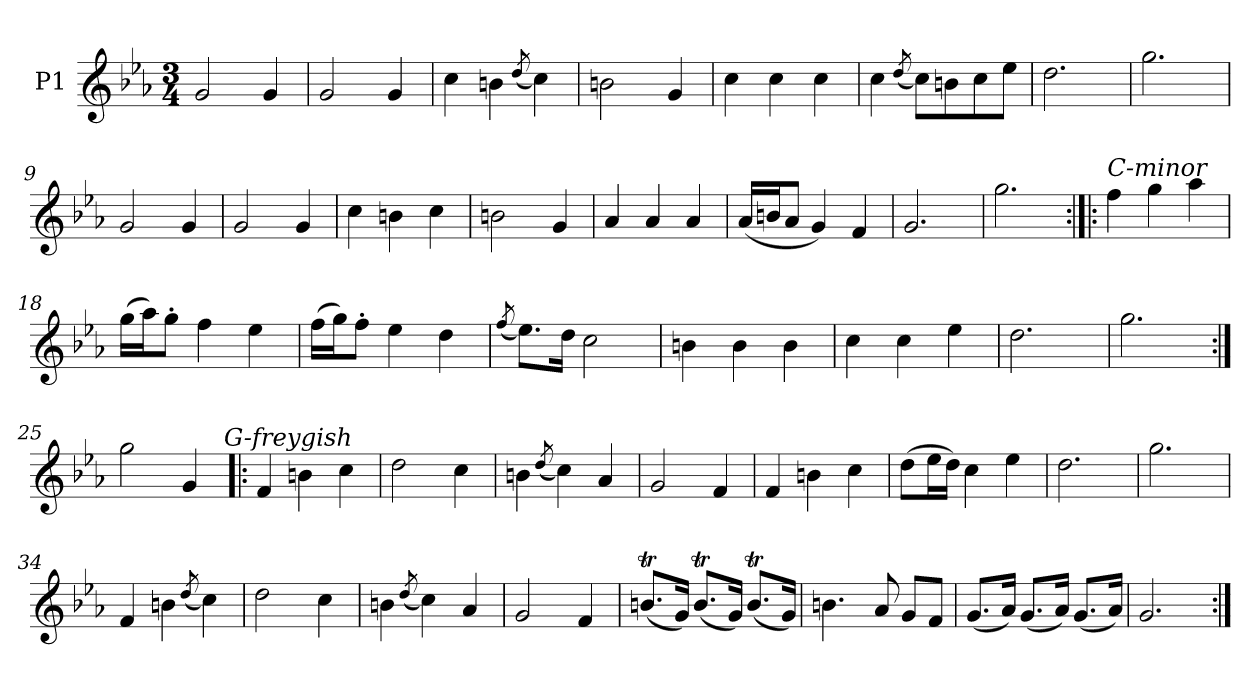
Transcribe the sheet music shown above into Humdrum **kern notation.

**kern
*part1
*staff1
*I"P1
*clefG2
*k[b-e-a-]
*M3/4
=1
2g
4g
=2
2g
4g
=3
4cc
4bn
(8qdd/
4cc)
=4
2bn
4g
=5
4cc
4cc
4cc
=6
4cc
(8qdd/
8ccL)
8bn
8cc
8ee-J
=7
2.dd
=8
2.gg
=9
2g
4g
=10
2g
4g
=11
4cc
4bn
4cc
=12
2bn
4g
=13
4a-
4a-
4a-
=14
(16a-LL
16bnJ
8a-J
4g)
4f
=15
2.g
=16
2.gg
=17:|!|:
!LO:TX:a:i:t=C-minor
4ff
4gg
4aa-
=18
(16ggLL
16aa-J)
8gg'J
4ff
4ee-
=19
(16ffLL
16ggJ)
8ff'J
4ee-
4dd
=20
(8qff/
8.ee-L)
16ddJk
2cc
=21
4bn
4b
4b
=22
4cc
4cc
4ee-
=23
2.dd
=24
2.gg
=25:|!
2gg
4g
!LO:TX:a:i:t=G-freygish
=26!|:
4f
4bn
4cc
=27
2dd
4cc
=28
4bn
(8qdd/
4cc)
4a-
=29
2g
4f
=30
4f
4bn
4cc
=31
(8ddL
16ee-L
16ddJJ)
4cc
4ee-
=32
2.dd
=33
2.gg
=34
4f
4bn
(8qdd/
4cc)
=35
2dd
4cc
=36
4bn
(8qdd/
4cc)
4a-
=37
2g
4f
=38
(8.bntL
16gJk)
(8.btL
16gJk)
(8.btL
16gJk)
=39
4.bn
8a-
8gL
8fJ
=40
(8.gL
16a-Jk)
(8.gL
16a-Jk)
(8.gL
16a-Jk)
=41
2.g
=:|!
*-
